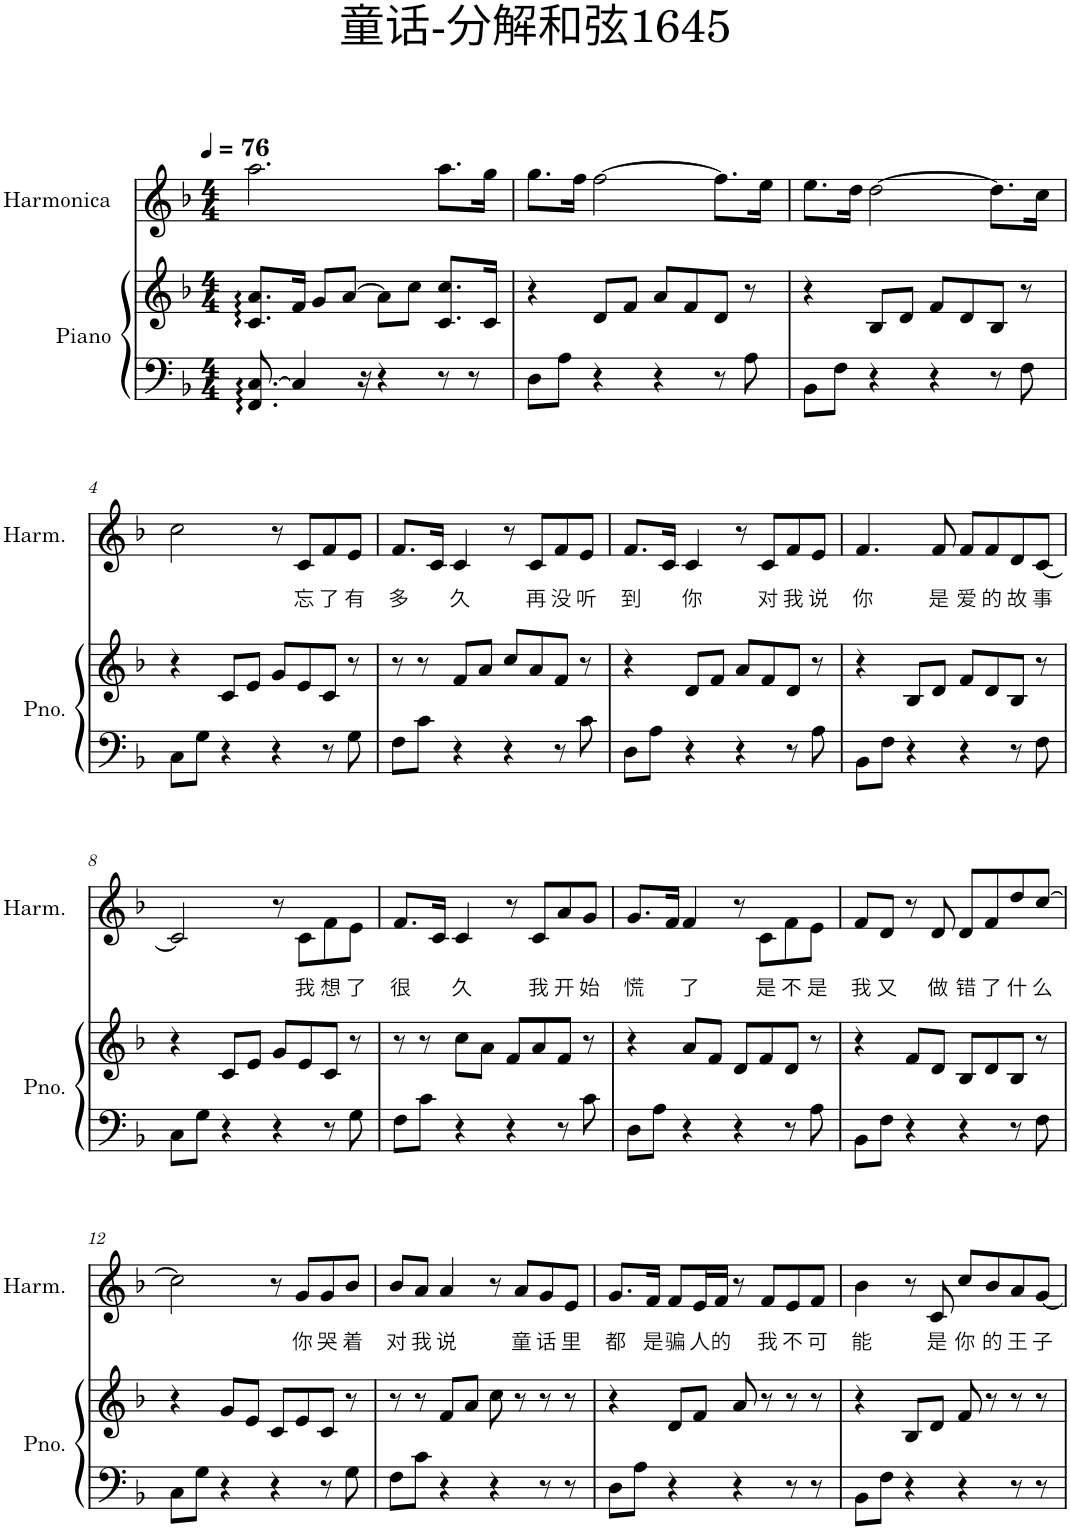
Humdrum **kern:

**kern	**kern	**kern	**text
*part2	*part2	*part1	*part1
*staff3	*staff2	*staff1	*staff1
*I"Piano	*	*I"Harmonica	*
*I'Pno.	*	*I'Harm.	*
*clefF4	*clefG2	*clefG2	*
*k[b-]	*k[b-]	*k[b-]	*
*M4/4	*M4/4	*M4/4	*
*MM76	*MM76	*MM76	*
=1	=1	=1	=1
8.FF/: [8.C/:	8.c/: 8.a/:L	2.aa\	.
4C/]	16f/Jk	.	.
.	8g/L	.	.
.	[8a/J	.	.
16r	.	.	.
4r	8a\L]	.	.
.	8cc\J	.	.
8r	8.c/ 8.cc/L	8.aa\L	.
8r	.	.	.
.	16c/Jk	16gg\Jk	.
=2	=2	=2	=2
8D\L	4r	8.gg\L	.
8A\J	.	.	.
.	.	16ff\Jk	.
4r	8d/L	[2ff\	.
.	8f/J	.	.
4r	8a/L	.	.
.	8f/	.	.
8r	8d/J	8.ff\L]	.
8A\	8r	.	.
.	.	16ee\Jk	.
=3	=3	=3	=3
8BB-\L	4r	8.ee\L	.
8F\J	.	.	.
.	.	16dd\Jk	.
4r	8B-/L	[2dd\	.
.	8d/J	.	.
4r	8f/L	.	.
.	8d/	.	.
8r	8B-/J	8.dd\L]	.
8F\	8r	.	.
.	.	16cc\Jk	.
!!LO:LB:g=z
=4	=4	=4	=4
8C\L	4r	2cc\	.
8G\J	.	.	.
4r	8c/L	.	.
.	8e/J	.	.
4r	8g/L	8r	.
!	!	!	!LO:LY:b
.	8e/	8c/L	忘
!	!	!	!LO:LY:b
8r	8c/J	8f/	了
!	!	!	!LO:LY:b
8G\	8r	8e/J	有
=5	=5	=5	=5
!	!	!	!LO:LY:b
8F\L	8r	8.f/L	多
8c\J	8r	.	.
.	.	16c/Jk	.
!	!	!	!LO:LY:b
4r	8f/L	4c/	久
.	8a/J	.	.
4r	8cc/L	8r	.
!	!	!	!LO:LY:b
.	8a/	8c/L	再
!	!	!	!LO:LY:b
8r	8f/J	8f/	没
!	!	!	!LO:LY:b
8c\	8r	8e/J	听
=6	=6	=6	=6
!	!	!	!LO:LY:b
8D\L	4r	8.f/L	到
8A\J	.	.	.
.	.	16c/Jk	.
!	!	!	!LO:LY:b
4r	8d/L	4c/	你
.	8f/J	.	.
4r	8a/L	8r	.
!	!	!	!LO:LY:b
.	8f/	8c/L	对
!	!	!	!LO:LY:b
8r	8d/J	8f/	我
!	!	!	!LO:LY:b
8A\	8r	8e/J	说
=7	=7	=7	=7
!	!	!	!LO:LY:b
8BB-\L	4r	4.f/	你
8F\J	.	.	.
4r	8B-/L	.	.
!	!	!	!LO:LY:b
.	8d/J	8f/	是
!	!	!	!LO:LY:b
4r	8f/L	8f/L	爱
!	!	!	!LO:LY:b
.	8d/	8f/	的
!	!	!	!LO:LY:b
8r	8B-/J	8d/	故
!	!	!	!LO:LY:b
8F\	8r	[8c/J	事
!!LO:LB:g=z
=8	=8	=8	=8
8C\L	4r	2c/]	.
8G\J	.	.	.
4r	8c/L	.	.
.	8e/J	.	.
4r	8g/L	8r	.
!	!	!	!LO:LY:b
.	8e/	8c\L	我
!	!	!	!LO:LY:b
8r	8c/J	8f\	想
!	!	!	!LO:LY:b
8G\	8r	8e\J	了
=9	=9	=9	=9
!	!	!	!LO:LY:b
8F\L	8r	8.f/L	很
8c\J	8r	.	.
.	.	16c/Jk	.
!	!	!	!LO:LY:b
4r	8cc\L	4c/	久
.	8a\J	.	.
4r	8f/L	8r	.
!	!	!	!LO:LY:b
.	8a/	8c/L	我
!	!	!	!LO:LY:b
8r	8f/J	8a/	开
!	!	!	!LO:LY:b
8c\	8r	8g/J	始
=10	=10	=10	=10
!	!	!	!LO:LY:b
8D\L	4r	8.g/L	慌
8A\J	.	.	.
.	.	16f/Jk	.
!	!	!	!LO:LY:b
4r	8a/L	4f/	了
.	8f/J	.	.
4r	8d/L	8r	.
!	!	!	!LO:LY:b
.	8f/	8c\L	是
!	!	!	!LO:LY:b
8r	8d/J	8f\	不
!	!	!	!LO:LY:b
8A\	8r	8e\J	是
=11	=11	=11	=11
!	!	!	!LO:LY:b
8BB-\L	4r	8f/L	我
!	!	!	!LO:LY:b
8F\J	.	8d/J	又
4r	8f/L	8r	.
!	!	!	!LO:LY:b
.	8d/J	8d/	做
!	!	!	!LO:LY:b
4r	8B-/L	8d/L	错
!	!	!	!LO:LY:b
.	8d/	8f/	了
!	!	!	!LO:LY:b
8r	8B-/J	8dd/	什
!	!	!	!LO:LY:b
8F\	8r	[8cc/J	么
!!LO:LB:g=z
=12	=12	=12	=12
8C\L	4r	2cc\]	.
8G\J	.	.	.
4r	8g/L	.	.
.	8e/J	.	.
4r	8c/L	8r	.
!	!	!	!LO:LY:b
.	8e/	8g/L	你
!	!	!	!LO:LY:b
8r	8c/J	8g/	哭
!	!	!	!LO:LY:b
8G\	8r	8b-/J	着
=13	=13	=13	=13
!	!	!	!LO:LY:b
8F\L	8r	8b-/L	对
!	!	!	!LO:LY:b
8c\J	8r	8a/J	我
!	!	!	!LO:LY:b
4r	8f/L	4a/	说
.	8a/J	.	.
4r	8cc\	8r	.
!	!	!	!LO:LY:b
.	8r	8a/L	童
!	!	!	!LO:LY:b
8r	8r	8g/	话
!	!	!	!LO:LY:b
8r	8r	8e/J	里
=14	=14	=14	=14
!	!	!	!LO:LY:b
8D\L	4r	8.g/L	都
8A\J	.	.	.
!	!	!	!LO:LY:b
.	.	16f/Jk	是
!	!	!	!LO:LY:b
4r	8d/L	8f/L	骗
!	!	!	!LO:LY:b
.	8f/J	16e/L	人
!	!	!	!LO:LY:b
.	.	16f/JJ	的
4r	8a/	8r	.
!	!	!	!LO:LY:b
.	8r	8f/L	我
!	!	!	!LO:LY:b
8r	8r	8e/	不
!	!	!	!LO:LY:b
8r	8r	8f/J	可
=15	=15	=15	=15
!	!	!	!LO:LY:b
8BB-\L	4r	4b-\	能
8F\J	.	.	.
4r	8B-/L	8r	.
!	!	!	!LO:LY:b
.	8d/J	8c/	是
!	!	!	!LO:LY:b
4r	8f/	8cc/L	你
!	!	!	!LO:LY:b
.	8r	8b-/	的
!	!	!	!LO:LY:b
8r	8r	8a/	王
!	!	!	!LO:LY:b
8r	8r	[8g/J	子
=	=	=	=
*-	*-	*-	*-
